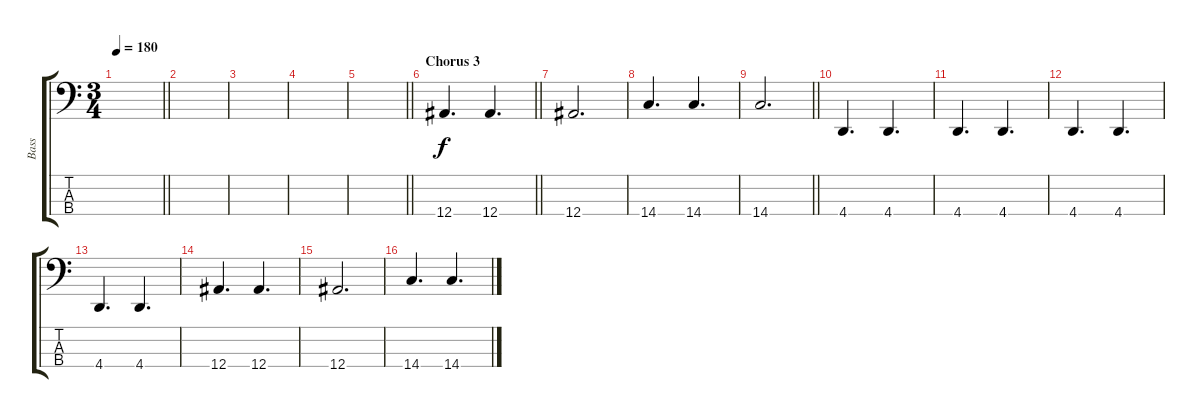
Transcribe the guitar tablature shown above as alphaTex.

\track ("Bass" "Bass") {instrument electricbassfinger}
\staff {score tabs}
\tuning (Eb2 Bb1 F1 Bb0) {hide}
\ts (3 4)
\tempo 180
\clef f4
\barLineRight lightlight
\ks c
|
|
|
|
\barLineRight lightlight
|
\section ("" "Chorus 3")
\barLineRight lightlight
12.4.4{d} 12.4.4{d} |
12.4.2{d} |
14.4.4{d} 14.4.4{d} |
\barLineRight lightlight
14.4.2{d} |
4.4.4{d} 4.4.4{d} |
4.4.4{d} 4.4.4{d} |
4.4.4{d} 4.4.4{d} |
4.4.4{d} 4.4.4{d} |
12.4.4{d} 12.4.4{d} |
12.4.2{d} |
14.4.4{d} 14.4.4{d}
